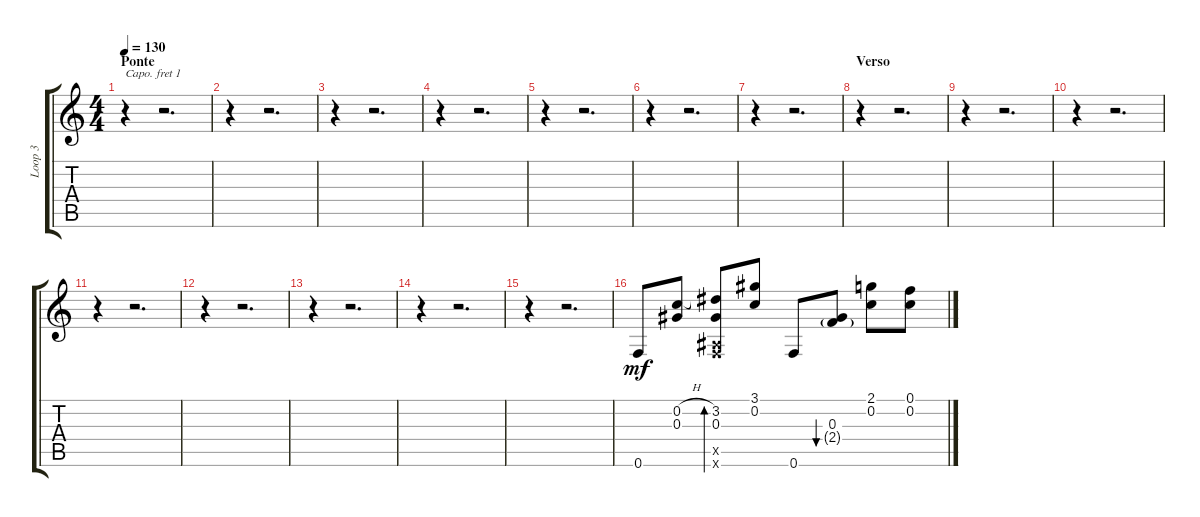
\track ("Loop 3" "Loop 3") {instrument acousticguitarsteel}
\staff {score tabs}
\capo 1
\tuning (E4 B3 G3 D3 A2 E2) {hide}
\ts (4 4)
\section ("" "Ponte")
\tempo 130
\clef g2
\ks c
r.4{dy mf} r.2{d} |
r.4 r.2{d} |
r.4 r.2{d} |
r.4 r.2{d} |
r.4 r.2{d} |
r.4 r.2{d} |
r.4 r.2{d} |
\section ("" "Verso")
r.4 r.2{d} |
r.4 r.2{d} |
r.4 r.2{d} |
r.4 r.2{d} |
r.4 r.2{d} |
r.4 r.2{d} |
r.4 r.2{d} |
r.4 r.2{d} |
0.6.8 (0.2{h} 0.3).8 (3.2 0.3 0.5{x} 0.6{x}).8{bd 30} (3.1 0.2).8 0.6.8 (0.3 2.4{g}).8{bu 30} (2.1 0.2).8 (0.1 0.2).8
